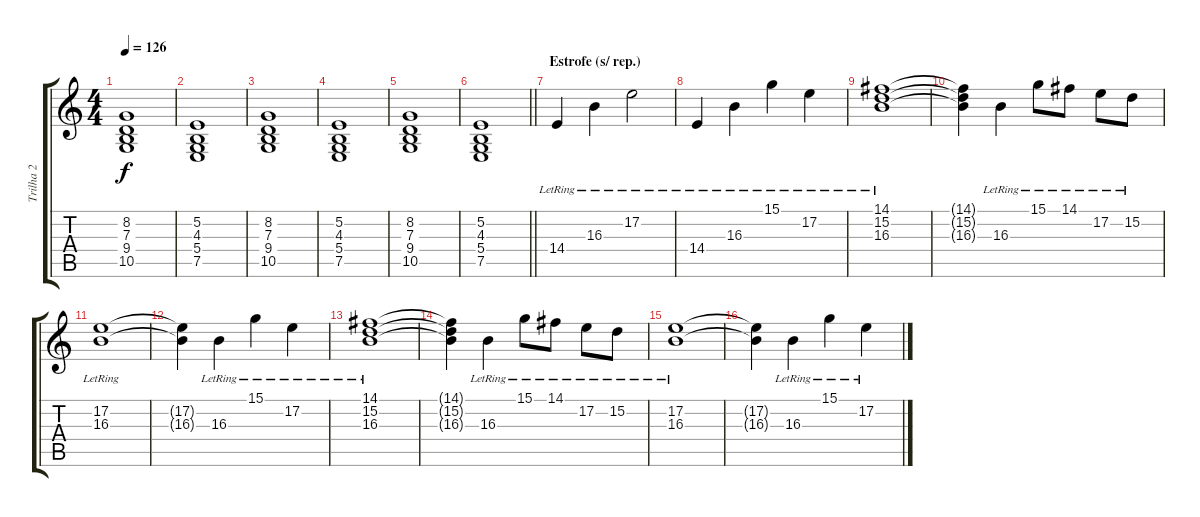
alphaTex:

\track ("Trilha 2" "Trilha 2") {instrument stringensemble1}
\staff {score tabs}
\tuning (E4 B3 G3 D3 A2 E2) {hide}
\ts (4 4)
\tempo 126
\clef g2
\ks c
(8.2 7.3 9.4 10.5).1{dy f} |
(5.2 4.3 5.4 7.5).1 |
(8.2 7.3 9.4 10.5).1 |
(5.2 4.3 5.4 7.5).1 |
(8.2 7.3 9.4 10.5).1 |
\barLineRight lightlight
(5.2 4.3 5.4 7.5).1 |
\section ("" "Estrofe (s/ rep.)")
14.4{lr}.4{instrument stringensemble1} 16.3{lr}.4 17.2{lr}.2 |
14.4{lr}.4 16.3{lr}.4 15.1{lr}.4 17.2{lr}.4 |
(14.1{lr} 15.2{lr} 16.3{lr}).1 |
(14.1{t} 15.2{t} 16.3{t}).4 16.3{lr}.4 15.1{lr}.8 14.1{lr}.8 17.2{lr}.8 15.2{lr}.8 |
(17.2{lr} 16.3{lr}).1 |
(17.2{t} 16.3{t}).4 16.3{lr}.4 15.1{lr}.4 17.2{lr}.4 |
(14.1{lr} 15.2{lr} 16.3{lr}).1 |
(14.1{t} 15.2{t} 16.3{t}).4 16.3{lr}.4 15.1{lr}.8 14.1{lr}.8 17.2{lr}.8 15.2{lr}.8 |
(17.2{lr} 16.3{lr}).1 |
(17.2{t} 16.3{t}).4 16.3{lr}.4 15.1{lr}.4 17.2{lr}.4
